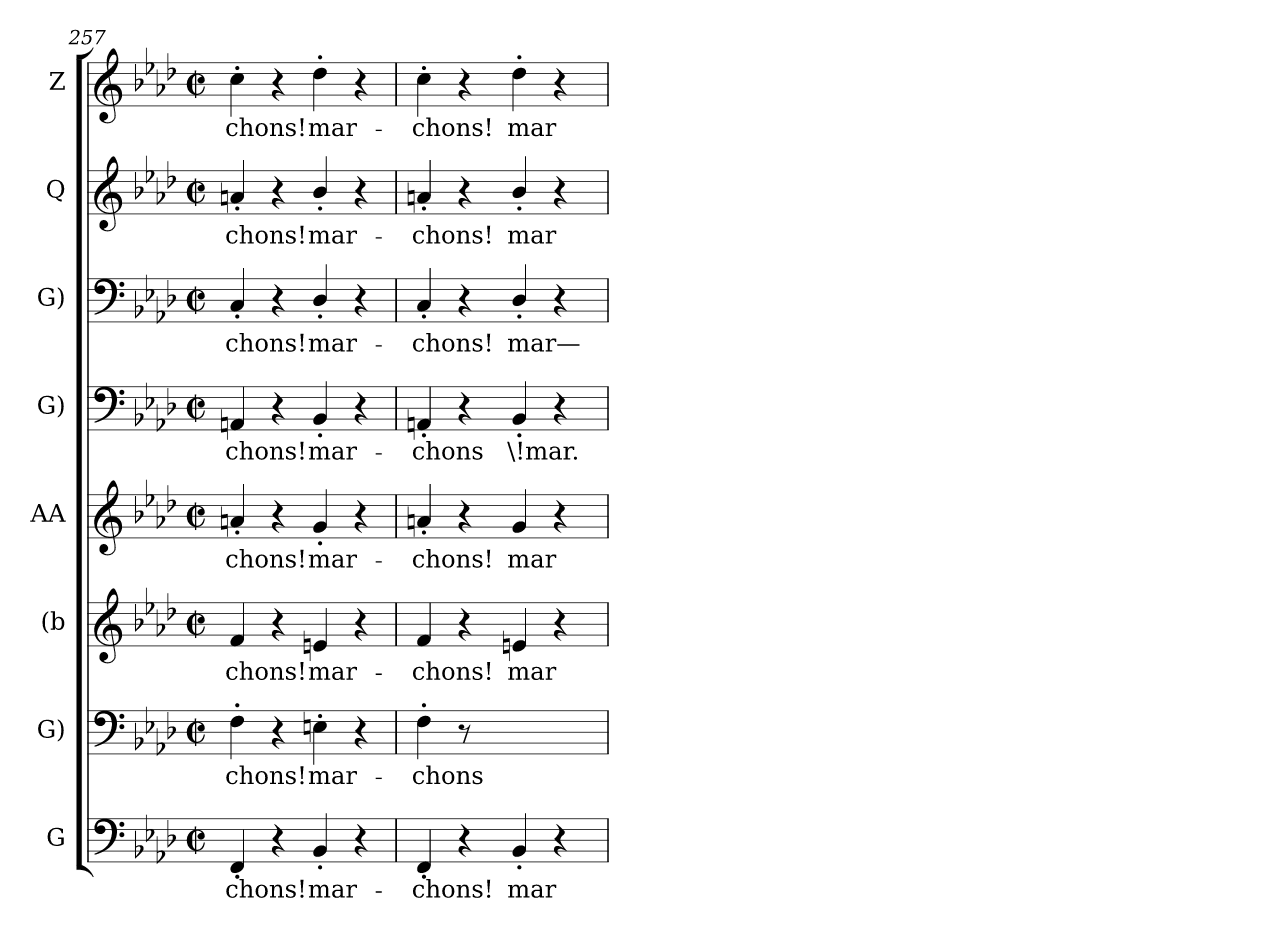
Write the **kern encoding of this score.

**kern	**text	**kern	**text	**kern	**text	**kern	**text	**kern	**text	**kern	**text	**kern	**text	**kern	**text
*part8	*part8	*part7	*part7	*part6	*part6	*part5	*part5	*part4	*part4	*part3	*part3	*part2	*part2	*part1	*part1
*staff8	*staff8	*staff7	*staff7	*staff6	*staff6	*staff5	*staff5	*staff4	*staff4	*staff3	*staff3	*staff2	*staff2	*staff1	*staff1
*I"G	*	*I"G)	*	*I"(b	*	*I"AA	*	*I"G)	*	*I"G)	*	*I"Q	*	*I"Z	*
*clefF4	*	*clefF4	*	*clefG2	*	*clefG2	*	*clefF4	*	*clefF4	*	*clefG2	*	*clefG2	*
*k[b-e-a-d-]	*	*k[b-e-a-d-]	*	*k[b-e-a-d-]	*	*k[b-e-a-d-]	*	*k[b-e-a-d-]	*	*k[b-e-a-d-]	*	*k[b-e-a-d-]	*	*k[b-e-a-d-]	*
*M2/2	*	*M2/2	*	*M2/2	*	*M2/2	*	*M2/2	*	*M2/2	*	*M2/2	*	*M2/2	*
*met(c|)	*	*met(c|)	*	*met(c|)	*	*met(c|)	*	*met(c|)	*	*met(c|)	*	*met(c|)	*	*met(c|)	*
=257	=257	=257	=257	=257	=257	=257	=257	=257	=257	=257	=257	=257	=257	=257	=257
4FF'<i/	chons!	4F'>i\	chons!	4fi/	chons!	4an'<i/	chons!	4AAni/	chons!	4C'<i/	chons!	4an'<i/	chons!	4cc'>i\	chons!
4r	.	4r	.	4r	.	4r	.	4r	.	4r	.	4r	.	4r	.
4BB-'<i/	mar-	4En'>i\	mar-	4eni/	mar-	4g'<i/	mar-	4BB-'<i/	mar-	4D-'<i/	mar-	4b-'<i/	mar-	4dd-'>i\	mar-
4r	.	4r	.	4r	.	4r	.	4r	.	4r	.	4r	.	4r	.
=258	=258	=258	=258	=258	=258	=258	=258	=258	=258	=258	=258	=258	=258	=258	=258
4FF'<i/	chons!	4F'>i\	chons	4fi/	chons!	4an'<i/	chons!	4AAn'<i/	chons	4C'<i/	chons!	4an'<i/	chons!	4cc'>i\	chons!
4r	.	8r	.	4r	.	4r	.	4r	.	4r	.	4r	.	4r	.
.	.	2ryy	.	.	.	.	.	.	.	.	.	.	.	.	.
4BB-'<i/	mar	.	.	4eni/	mar-	4gi/	mar-	4BB-'<i/	\!mar.	4D-'<i/	mar—	4b-'<i/	mar-	4dd-'>i\	mar-
4r	.	.	.	4r	.	4r	.	4r	.	4r	.	4r	.	4r	.
.	.	8ryy	.	.	.	.	.	.	.	.	.	.	.	.	.
=	=	=	=	=	=	=	=	=	=	=	=	=	=	=	=
*-	*-	*-	*-	*-	*-	*-	*-	*-	*-	*-	*-	*-	*-	*-	*-
